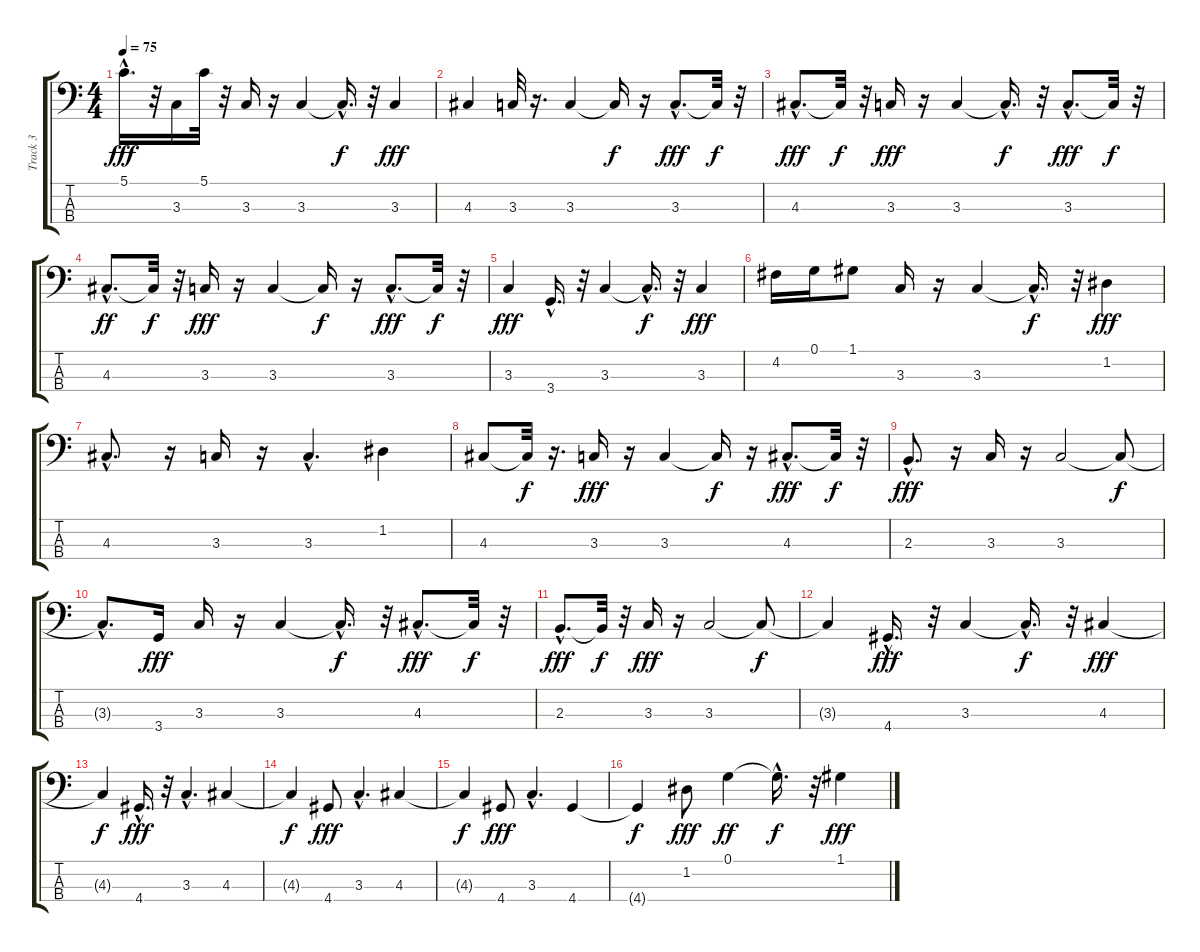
\track ("Track 3" "Track 3") {instrument fretlessbass}
\staff {score tabs}
\tuning (G2 D2 A1 E1) {hide}
\ts (4 4)
\tempo 75
\clef f4
\ks c
5.1{hac}.16{d dy fff} r.32 3.3.16 5.1.32 r.32 3.3.16 r.16 3.3.4 3.3{hac t}.16{d dy f} r.32 3.3.4{dy fff} |
4.3.4 3.3.32 r.16{d} 3.3.4 3.3{t}.16{dy f} r.16 3.3{hac}.8{d dy fff} 3.3{t}.32{dy f} r.32 |
4.3{hac}.8{d dy fff} 4.3{t}.32{dy f} r.32 3.3.16{dy fff} r.16 3.3.4 3.3{hac t}.16{d dy f} r.32 3.3{hac}.8{d dy fff} 3.3{t}.32{dy f} r.32 |
4.3{hac}.8{d dy ff} 4.3{t}.32{dy f} r.32 3.3.16{dy fff} r.16 3.3.4 3.3{t}.16{dy f} r.16 3.3{hac}.8{d dy fff} 3.3{t}.32{dy f} r.32 |
3.3.4{dy fff} 3.4{hac}.16{d} r.32 3.3.4 3.3{hac t}.16{d dy f} r.32 3.3.4{dy fff} |
4.2.16 0.1.16 1.1.8 3.3.16 r.16 3.3.4 3.3{hac t}.16{d dy f} r.32 1.2.4{dy fff} |
4.3{hac}.8{d} r.16 3.3.16 r.16 3.3{hac}.4{d} 1.2.4 |
4.3.8 4.3{t}.32{dy f} r.16{d} 3.3.16{dy fff} r.16 3.3.4 3.3{t}.16{dy f} r.16 4.3{hac}.8{d dy fff} 4.3{t}.32{dy f} r.32 |
2.3{hac}.8{d dy fff} r.16 3.3.16 r.16 3.3.2 3.3{t}.8{dy f} |
3.3{hac t}.8{d} 3.4.16{dy fff} 3.3.16 r.16 3.3.4 3.3{hac t}.16{d dy f} r.32 4.3{hac}.8{d dy fff} 4.3{t}.32{dy f} r.32 |
2.3{hac}.8{d dy fff} 2.3{t}.32{dy f} r.32 3.3.16{dy fff} r.16 3.3.2 3.3{t}.8{dy f} |
3.3{t}.4 4.4{hac}.16{d dy fff} r.32 3.3.4 3.3{hac t}.16{d dy f} r.32 4.3.4{dy fff} |
4.3{t}.4{dy f} 4.4{hac}.16{d dy fff} r.32 3.3{hac}.4{d} 4.3.4 |
4.3{t}.4{dy f} 4.4.8{dy fff} 3.3{hac}.4{d} 4.3.4 |
4.3{t}.4{dy f} 4.4.8{dy fff} 3.3{hac}.4{d} 4.4.4 |
4.4{t}.4{dy f} 1.2.8{dy fff} 0.1.4{dy ff} 0.1{hac t}.16{d dy f} r.32 1.1.4{dy fff}
